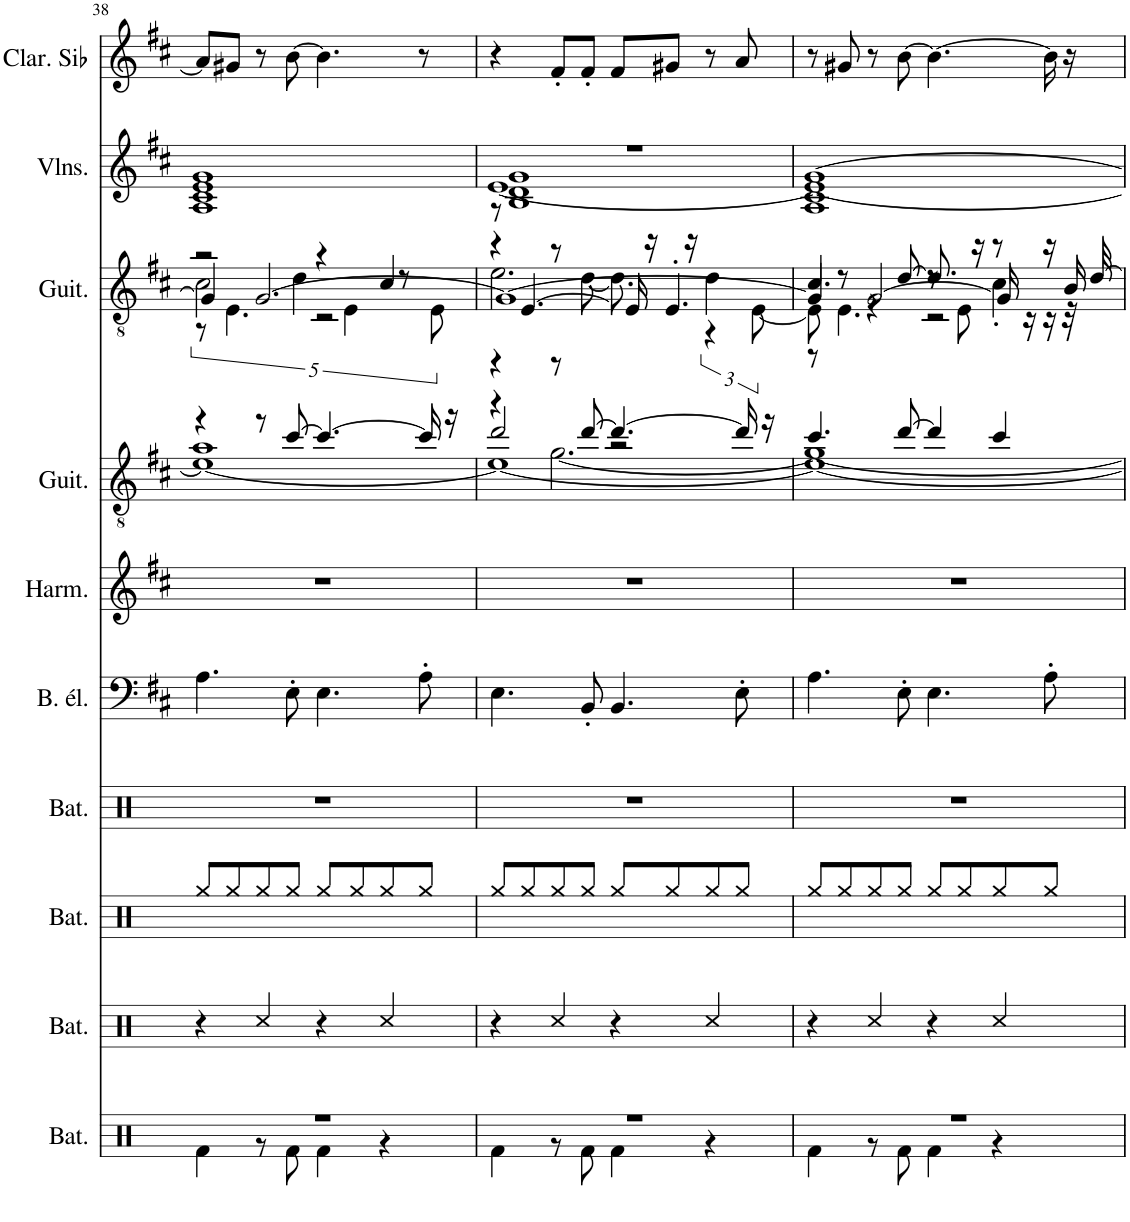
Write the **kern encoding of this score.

**kern	**kern	**kern	**kern	**kern	**kern	**kern	**kern	**kern	**kern
*part10	*part9	*part8	*part7	*part6	*part5	*part4	*part3	*part2	*part1
*staff10	*staff9	*staff8	*staff7	*staff6	*staff5	*staff4	*staff3	*staff2	*staff1
*I"Batterie, Drums	*I"Batterie, Drums	*I"Batterie, Drums	*I"Batterie, Drums	*I"Basse électrique, Electric Bass (finger)	*I"Harmonica, Harmonica	*I"Guitare acoustique, Electric Guitar (jazz)	*I"Guitare acoustique, Electric Guitar (jazz)	*I"Violons, String Ensemble 1	*I"Clarinette en Sib
*I'Bat.	*I'Bat.	*I'Bat.	*I'Bat.	*I'B. él.	*I'Harm.	*I'Guit.	*I'Guit.	*I'Vlns.	*I'Clar. Sib
!!LO:PB:g=z
*clefX	*clefX	*clefX	*clefX	*clefF4	*clefG2	*clefGv2	*clefGv2	*clefG2	*clefG2
*	*	*	*	*Trd7c12	*	*	*	*	*Trd1c2
*k[]	*k[]	*k[]	*k[]	*k[f#c#]	*k[f#c#]	*k[f#c#]	*k[f#c#]	*k[f#c#]	*k[f#c#]
*M4/4	*M4/4	*M4/4	*M4/4	*M4/4	*M4/4	*M4/4	*M4/4	*M4/4	*M4/4
=38	=38	=38	=38	=38	=38	=38	=38	=38	=38
*^	*	*	*	*	*	*^	*^	*	*
*	*	*	*	*	*	*	*	*^	*	*^	*	*
*	*	*	*	*	*	*	*	*	*	*	*	*^	*	*
1r	4Rf\	4r	8Rgg/L	1r	4.A\	1r	4r	1a	1e_	2r	5%2c#\	4G/]	8r	1A 1c# 1e 1g	8a/L]
.	.	.	8Rgg/	.	.	.	.	.	.	.	.	.	4.E\	.	8g#X/J
.	8r	4Rcc/	8Rgg/	.	.	.	8r	.	.	.	.	[2.G/	.	.	8r
.	8Rf\	.	8Rgg/J	.	8E'\	.	[8cc#/	.	.	.	.	.	.	.	[8b\
.	.	.	.	.	.	.	.	.	.	.	5d\	.	.	.	.
.	4Rf\	4r	8Rgg/L	.	4.E\	.	4.cc#/_	.	.	4r	.	.	2r	.	4.b\]
.	.	.	.	.	.	.	.	.	.	.	5E\	.	.	.	.
.	.	.	8Rgg/	.	.	.	.	.	.	.	.	.	.	.	.
.	4r	4Rcc/	8Rgg/	.	.	.	.	.	.	4c#/	.	.	.	.	.
.	.	.	.	.	.	.	.	.	.	.	10r	.	.	.	.
.	.	.	8Rgg/J	.	8A'\	.	16cc#/]	.	.	.	.	.	.	.	8r
.	.	.	.	.	.	.	.	.	.	.	10E\	.	.	.	.
.	.	.	.	.	.	.	16r	.	.	.	.	.	.	.	.
=39	=39	=39	=39	=39	=39	=39	=39	=39	=39	=39	=39	=39	=39	=39	=39
*	*	*	*	*	*	*	*	*	*^	*	*	*	*	*^	*
*	*	*	*	*	*	*	*	*	*	*	*	*	*	*	*	*^	*
1r	4Rf\	4r	8Rgg/L	1r	4.E\	1r	4r	4r	2dd/	1e_	8r	4r	1G_	2.e\	1r	[1e	1B 1d 1g	4r
.	.	.	8Rgg/	.	.	.	.	.	.	.	[4.E/	.	.	.	.	.	.	.
.	8r	4Rcc/	8Rgg/	.	.	.	8r	[2.g\	.	.	.	8r	.	.	.	.	.	8f#'/L
.	8Rf\	.	8Rgg/J	.	8BB'/	.	[8dd/	.	.	.	.	[8d\	.	.	.	.	.	8f#'/J
.	4Rf\	4r	8Rgg/L	.	4.BB/	.	4.dd/_	.	2r	.	16E/]	8.d\]	.	.	.	.	.	8f#/L
.	.	.	.	.	.	.	.	.	.	.	16r	.	.	.	.	.	.	.
.	.	.	8Rgg/	.	.	.	.	.	.	.	4.E'/	.	.	.	.	.	.	8g#X/J
.	.	.	.	.	.	.	.	.	.	.	.	16r	.	.	.	.	.	.
.	4r	4Rcc/	8Rgg/	.	.	.	.	.	.	.	.	6d\	.	4r	.	.	.	8r
.	.	.	8Rgg/J	.	8E'\	.	16dd/]	.	.	.	.	.	.	.	.	.	.	8a/
.	.	.	.	.	.	.	.	.	.	.	.	[12E\	.	.	.	.	.	.
.	.	.	.	.	.	.	16r	.	.	.	.	.	.	.	.	.	.	.
*	*	*	*	*	*	*	*	*	*v	*v	*	*	*	*	*	*	*	*
=40	=40	=40	=40	=40	=40	=40	=40	=40	=40	=40	=40	=40	=40	=40	=40	=40	=40
1r	4Rf\	4r	8Rgg/L	1r	4.A\	1r	4.cc#/	1g_	1e_	4.c#/	8E\]	4G/]	8r	[1g	1e_	1A 1c#	8r
.	.	.	8Rgg/	.	.	.	.	.	.	.	8r	.	4.E\	.	.	.	8g#X/
.	8r	4Rcc/	8Rgg/	.	.	.	.	.	.	.	4r	[2G/	.	.	.	.	8r
.	8Rf\	.	8Rgg/J	.	8E'\	.	[8dd/	.	.	[8d/	.	.	.	.	.	.	[8b\
.	4Rf\	4r	8Rgg/L	.	4.E\	.	4dd/]	.	.	8.d/]	8r	.	2r	.	.	.	4.b\_
.	.	.	8Rgg/	.	.	.	.	.	.	.	8E\	.	.	.	.	.	.
.	.	.	.	.	.	.	.	.	.	16r	.	.	.	.	.	.	.
.	4r	4Rcc/	8Rgg/	.	.	.	4cc#/	.	.	8r	4c#'\	16G/]	.	.	.	.	.
.	.	.	.	.	.	.	.	.	.	.	.	16r	.	.	.	.	.
.	.	.	8Rgg/J	.	8A'\	.	.	.	.	16r	.	16r	.	.	.	.	16b\]
.	.	.	.	.	.	.	.	.	.	16B/	.	32r	.	.	.	.	16r
.	.	.	.	.	.	.	.	.	.	.	.	[32d/	.	.	.	.	.
*	*	*	*	*	*	*	*v	*v	*v	*	*	*	*	*v	*v	*v	*
*v	*v	*	*	*	*	*	*	*v	*v	*v	*v	*	*
=	=	=	=	=	=	=	=	=	=
*-	*-	*-	*-	*-	*-	*-	*-	*-	*-
